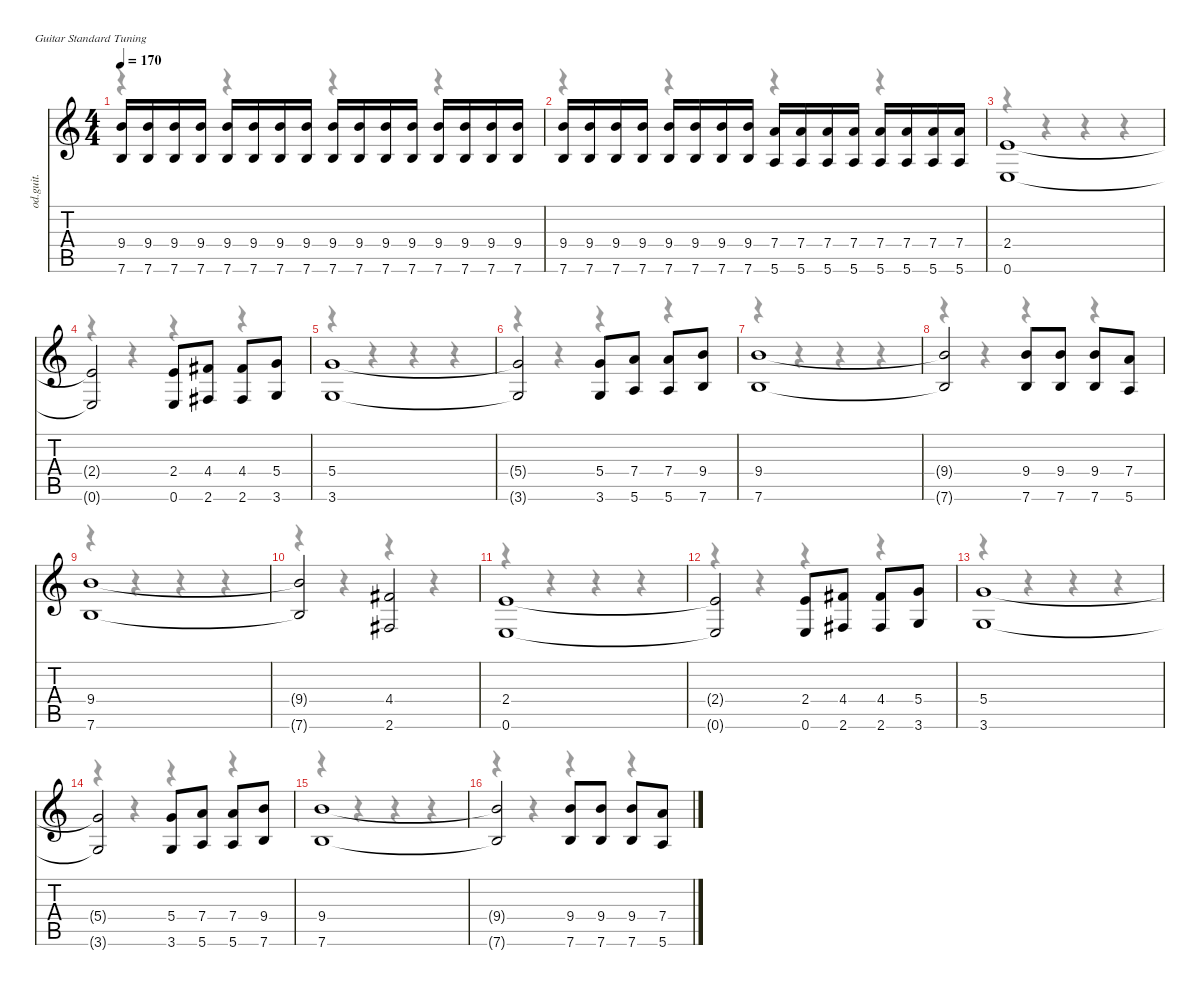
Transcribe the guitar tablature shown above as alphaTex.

\defaultSystemsLayout 4
\hideDynamics
\bracketExtendMode nobrackets
\otherSystemsTrackNameOrientation horizontal
\track ("Gtr OD" "od.guit.") {instrument overdrivenguitar}
\staff {score tabs}
\tuning (E4 B3 G3 D3 A2 E2)
\voice
\ts (4 4)
\tempo 170
\clef g2
\ks c
(9.4 7.6).16{dy f beam Up} (9.4 7.6).16{beam Up} (9.4 7.6).16{beam Up} (9.4 7.6).16{beam Up} (9.4 7.6).16{beam Up} (9.4 7.6).16{beam Up} (9.4 7.6).16{beam Up} (9.4 7.6).16{beam Up} (9.4 7.6).16{beam Up} (9.4 7.6).16{beam Up} (9.4 7.6).16{beam Up} (9.4 7.6).16{beam Up} (9.4 7.6).16{beam Up} (9.4 7.6).16{beam Up} (9.4 7.6).16{beam Up} (9.4 7.6).16{beam Up} |
(9.4 7.6).16{beam Up} (9.4 7.6).16{beam Up} (9.4 7.6).16{beam Up} (9.4 7.6).16{beam Up} (9.4 7.6).16{beam Up} (9.4 7.6).16{beam Up} (9.4 7.6).16{beam Up} (9.4 7.6).16{beam Up} (7.4 5.6).16{beam Up} (7.4 5.6).16{beam Up} (7.4 5.6).16{beam Up} (7.4 5.6).16{beam Up} (7.4 5.6).16{beam Up} (7.4 5.6).16{beam Up} (7.4 5.6).16{beam Up} (7.4 5.6).16{beam Up} |
(2.4 0.6).1{beam Up} |
(2.4{t} 0.6{t}).2{beam Up} (2.4 0.6).8{beam Up} (4.4{acc #} 2.6{acc #}).8{beam Up} (4.4{acc #} 2.6{acc #}).8{beam Up} (5.4 3.6).8{beam Up} |
(5.4 3.6).1{beam Up} |
(5.4{t} 3.6{t}).2{beam Up} (5.4 3.6).8{beam Up} (7.4 5.6).8{beam Up} (7.4 5.6).8{beam Up} (9.4 7.6).8{beam Up} |
(9.4 7.6).1{beam Up} |
(9.4{t} 7.6{t}).2{beam Up} (9.4 7.6).8{beam Up} (9.4 7.6).8{beam Up} (9.4 7.6).8{beam Up} (7.4 5.6).8{beam Up} |
(9.4 7.6).1{beam Up} |
(9.4{t} 7.6{t}).2{beam Up} (4.4{acc #} 2.6{acc #}).2{beam Up} |
(2.4 0.6).1{beam Up} |
(2.4{t} 0.6{t}).2{beam Up} (2.4 0.6).8{beam Up} (4.4{acc #} 2.6{acc #}).8{beam Up} (4.4{acc #} 2.6{acc #}).8{beam Up} (5.4 3.6).8{beam Up} |
(5.4 3.6).1{beam Up} |
(5.4{t} 3.6{t}).2{beam Up} (5.4 3.6).8{beam Up} (7.4 5.6).8{beam Up} (7.4 5.6).8{beam Up} (9.4 7.6).8{beam Up} |
(9.4 7.6).1{beam Up} |
(9.4{t} 7.6{t}).2{beam Up} (9.4 7.6).8{beam Up} (9.4 7.6).8{beam Up} (9.4 7.6).8{beam Up} (7.4 5.6).8{beam Up}
\voice
\clef g2
\ottava regular
\simile none
\ks c
r.4{dy mf beam Down} r.4{beam Down} r.4{beam Down} r.4{beam Down} |
r.4{beam Down} r.4{beam Down} r.4{beam Down} r.4{beam Down} |
r.4{beam Down} r.4{beam Down} r.4{beam Down} r.4{beam Down} |
r.4{beam Down} r.4{beam Down} r.4{beam Down} r.4{beam Down} |
r.4{beam Down} r.4{beam Down} r.4{beam Down} r.4{beam Down} |
r.4{beam Down} r.4{beam Down} r.4{beam Down} r.4{beam Down} |
r.4{beam Down} r.4{beam Down} r.4{beam Down} r.4{beam Down} |
r.4{beam Down} r.4{beam Down} r.4{beam Down} r.4{beam Down} |
r.4{beam Down} r.4{beam Down} r.4{beam Down} r.4{beam Down} |
r.4{beam Down} r.4{beam Down} r.4{beam Down} r.4{beam Down} |
r.4{beam Down} r.4{beam Down} r.4{beam Down} r.4{beam Down} |
r.4{beam Down} r.4{beam Down} r.4{beam Down} r.4{beam Down} |
r.4{beam Down} r.4{beam Down} r.4{beam Down} r.4{beam Down} |
r.4{beam Down} r.4{beam Down} r.4{beam Down} r.4{beam Down} |
r.4{beam Down} r.4{beam Down} r.4{beam Down} r.4{beam Down} |
r.4{beam Down} r.4{beam Down} r.4{beam Down} r.4{beam Down}
